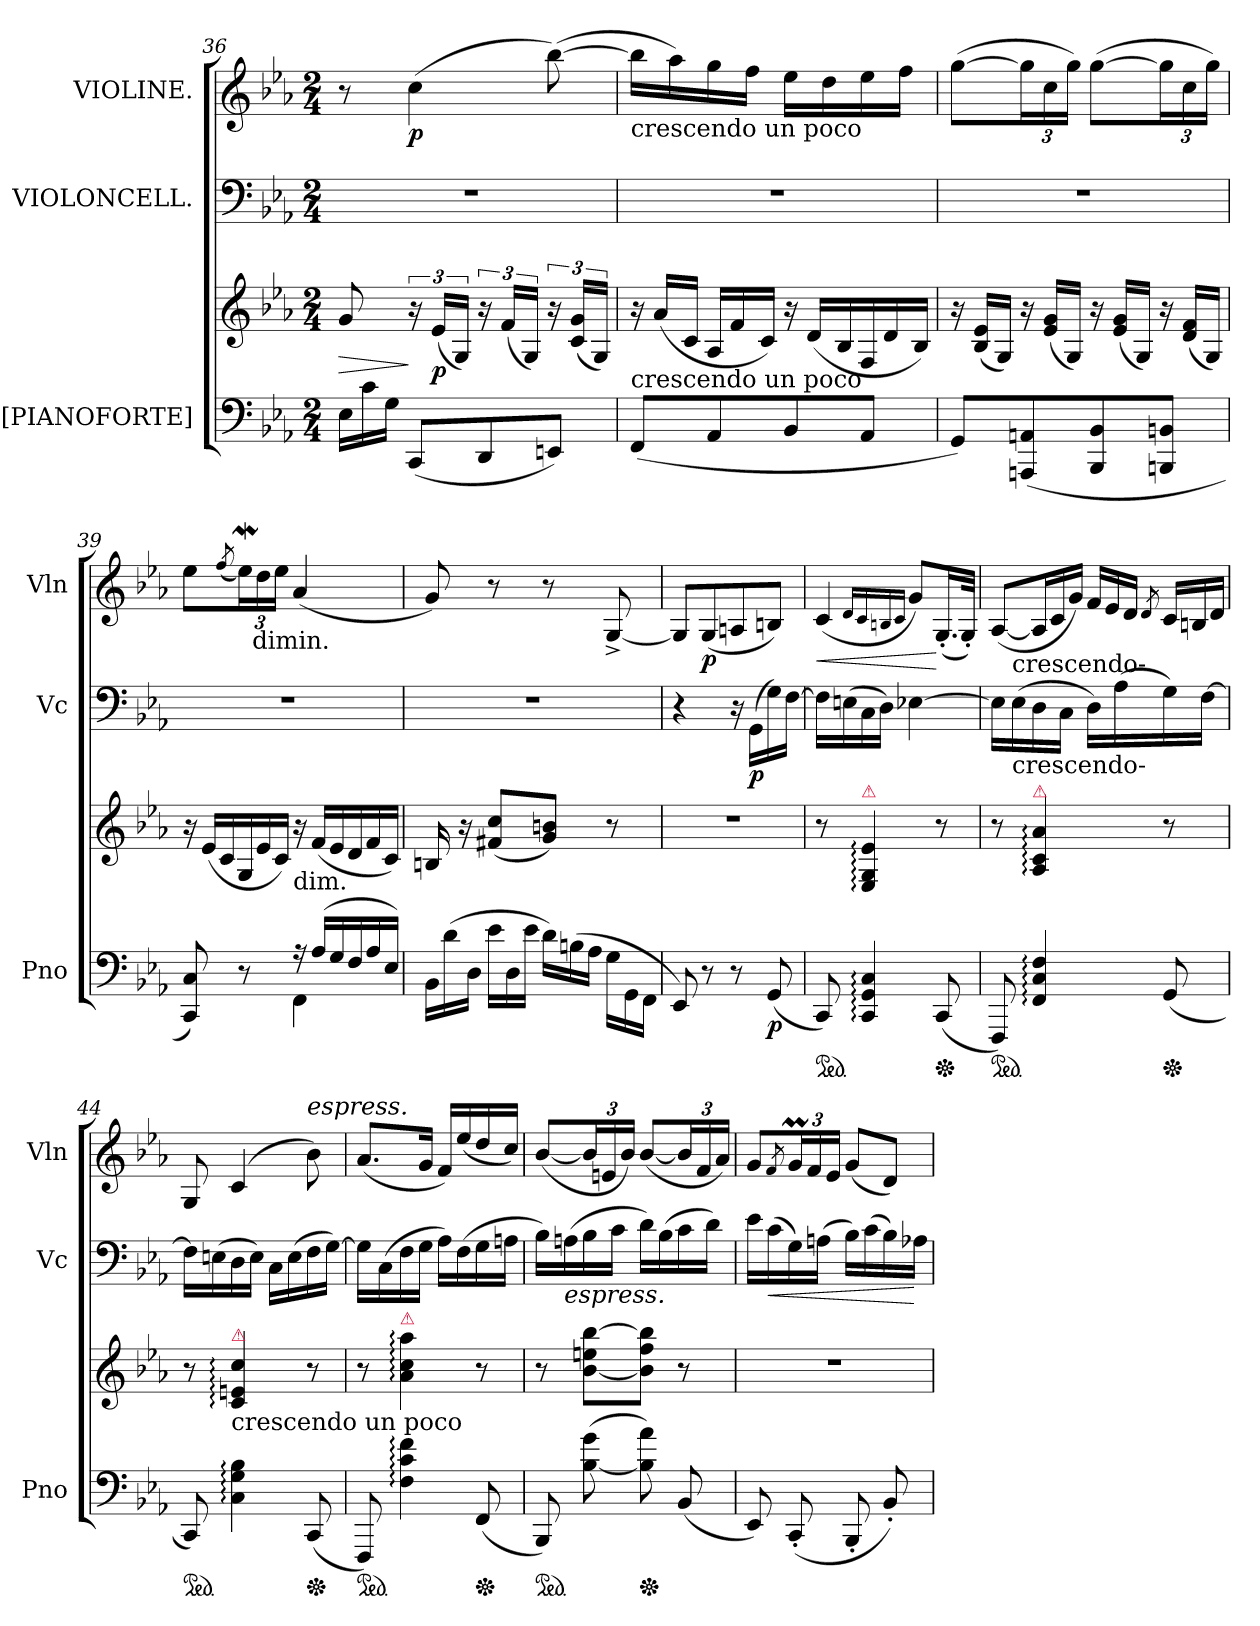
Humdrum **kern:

**kern	**kern	**dynam	**kern	**dynam	**kern	**dynam
*part3	*part3	*part3	*part2	*part2	*part1	*part1
*staff4	*staff3	*staff3/4	*staff2	*staff2	*staff1	*staff1
*I"[PIANOFORTE]	*	*	*I"VIOLONCELL.	*	*I"VIOLINE.	*
*I'Pno	*	*	*I'Vc	*	*I'Vln	*
*clefF4	*clefG2	*	*clefF4	*	*clefG2	*
*k[b-e-a-]	*k[b-e-a-]	*	*k[b-e-a-]	*	*k[b-e-a-]	*
*M2/4	*M2/4	*	*M2/4	*	*M2/4	*
*Xtuplet	*	*	*	*	*	*
=36	=36	=36	=36	=36	=36	=36
24E-\LL	8g/	>	2r	.	8r	.
24c\	.	.	.	.	.	.
24G\JJ	.	.	.	.	.	.
(8CC/L	24r	]	.	.	(4cc\	p
.	(24e-/LL	p	.	.	.	.
.	24G/JJ)	.	.	.	.	.
8DD/	24r	.	.	.	.	.
.	(24f/LL	.	.	.	.	.
.	24G/JJ)	.	.	.	.	.
8EEn/J)	24r	.	.	.	([8bb-\)	.
.	(24c/ 24g/LL	.	.	.	.	.
.	24G/JJ)	.	.	.	.	.
=37	=37	=37	=37	=37	=37	=37
*	*Xtuplet	*	*	*	*	*
!	!	!	!	!	!LO:TX:b:t=crescendo un poco	!
!	!LO:TX:b:t=crescendo un poco	!	!	!	!	!
(8FF/L	24r	.	2r	.	16bb-\LL]	.
.	(24a-/LL	.	.	.	.	.
.	.	.	.	.	16aa-\)	.
.	24c/JJ	.	.	.	.	.
8AA-/	24A-/LL	.	.	.	16gg\	.
.	24f/	.	.	.	.	.
.	.	.	.	.	16ff\JJ	.
.	24c/JJ)	.	.	.	.	.
8BB-/	24r	.	.	.	16ee-\LL	.
.	(24d/LL	.	.	.	.	.
.	.	.	.	.	16dd\	.
.	24B-/	.	.	.	.	.
8AA-/J	24F/	.	.	.	16ee-\	.
.	24d/	.	.	.	.	.
.	.	.	.	.	16ff\JJ	.
.	24B-/JJ)	.	.	.	.	.
=38	=38	=38	=38	=38	=38	=38
8GG/L)	24r	.	2r	.	([8gg\L	.
.	(24B-/ 24e-/LL	.	.	.	.	.
.	24G/JJ)	.	.	.	.	.
(8AAAn/ 8AAn/	24r	.	.	.	24gg\L]	.
.	(24e-/ 24g/LL	.	.	.	24cc\	.
.	24G/JJ)	.	.	.	24gg\JJ)	.
8BBB-/ 8BB-/	24r	.	.	.	([8gg\L	.
.	(24e-/ 24g/LL	.	.	.	.	.
.	24G/JJ)	.	.	.	.	.
8BBBn/ 8BBn/J	24r	.	.	.	24gg\L]	.
.	(24d/ 24f/LL	.	.	.	24cc\	.
.	24G/JJ)	.	.	.	24gg\JJ)	.
=39	=39	=39	=39	=39	=39	=39
*^	*	*	*	*	*	*
8CC/ 8C/)	4ryy	24r	.	2r	.	8ee-\L	.
.	.	(24e-/LL	.	.	.	.	.
.	.	24c/	.	.	.	.	.
.	.	.	.	.	.	(8qff/	.
8r	.	24G/	.	.	.	24ee-w\L)	.
!	!	!	!	!	!	!LO:TX:b:t=dimin.	!
.	.	24e-/	.	.	.	24dd\	.
.	.	24c/JJ)	.	.	.	24ee-\JJ	.
!	!	!LO:TX:b:t=dim.	!	!	!	!	!
24rA	4FF\	24r	.	.	.	(4a-/	.
(<24A-/LL	.	(24f/LL	.	.	.	.	.
24G/	.	24e-/	.	.	.	.	.
24F/	.	24d/	.	.	.	.	.
24A-/	.	24f/	.	.	.	.	.
24E-/JJ)	.	24c/JJ)	.	.	.	.	.
*v	*v	*	*	*	*	*	*
=40	=40	=40	=40	=40	=40	=40
24BB-\LL	16Bn/	.	2r	.	8g/)	.
(24d\	.	.	.	.	.	.
.	16r	.	.	.	.	.
24D\JJ	.	.	.	.	.	.
24e-\LL	(8f#X/ 8cc/L	.	.	.	8r	.
24D\	.	.	.	.	.	.
24e-\JJ	.	.	.	.	.	.
24d\LL)	8g/ 8bn/J)	.	.	.	8r	.
(24Bn\	.	.	.	.	.	.
24A-\JJ	.	.	.	.	.	.
24G\LL	8r	.	.	.	[8G^/	.
24GG\	.	.	.	.	.	.
24FF\JJ	.	.	.	.	.	.
=41	=41	=41	=41	=41	=41	=41
8EE-/)	2r	.	4r	.	8G/L]	.
8r	.	.	.	.	(8G/	p
8r	.	.	16r	.	8An/	.
.	.	.	(16GG\LL	p	.	.
!	!	!LO:DY:b=2	!	!	!	!
(8GG/	.	p	16G\)	.	8Bn/J)	.
.	.	.	[16F\JJ	.	.	.
=42	=42	=42	=42	=42	=42	=42
!	!	!	!	!	!	!LO:HP:b
*ped	*	*	*	*	*	*
8CC/)	8r	.	16F\LL]	.	(4c/	<
.	.	.	(16En\	.	.	.
!	!LO:TX:a:color=crimson:t=⚠	!	!	!	!	!
4CC:/ 4GG:/ 4C:/	4E-:/ 4G:/ 4e-:/	.	16C\	.	.	.
.	.	.	16D\JJ)	.	.	.
.	.	.	.	.	16qqd/LL	.
.	.	.	.	.	16qqc/	.
.	.	.	.	.	16qqBn/	.
.	.	.	.	.	16qqc/JJ	.
.	.	.	[4E-X\	.	8g/L)	.
*Xped	*	*	*	*	*	*
(8CC/	8r	.	.	.	(16.G'/L	[
.	.	.	.	.	32G'/JJk)	.
=43	=43	=43	=43	=43	=43	=43
*	*	*	*	*	*^	*
*ped	*	*	*	*	*	*	*
8FFF/)	8r	.	16E-\LL]	.	([8A-/L	16ryy	.
!	!	!	!	!	!	!LO:TX:b:t=crescendo-	!
!	!	!	!LO:TX:b:t=crescendo-	!	!	!	!
.	.	.	(16E-\	.	.	4..ryy	.
*	*	*	*	*	*Xtuplet	*	*
!	!LO:TX:a:color=crimson:t=⚠	!	!	!	!	!	!
4FF:/ 4C:/ 4F:/	4A-:/ 4c:/ 4a-:/	.	16D\	.	24A-/L]	.	.
.	.	.	.	.	24c/	.	.
.	.	.	16C\JJ	.	.	.	.
.	.	.	.	.	24g/JJ)	.	.
.	.	.	16D\LL)	.	24f/LL	.	.
.	.	.	.	.	24e-/	.	.
.	.	.	(16A-\	.	.	.	.
.	.	.	.	.	24d/JJ	.	.
.	.	.	.	.	8qd/	.	.
*Xped	*	*	*	*	*	*	*
(8GG/	8r	.	16G\)	.	24c/LL	.	.
.	.	.	.	.	24Bn/	.	.
.	.	.	[16F\JJ	.	.	.	.
.	.	.	.	.	24d/JJ	.	.
*	*	*	*	*	*v	*v	*
=44	=44	=44	=44	=44	=44	=44
*ped	*	*	*	*	*	*
8CC/)	8r	.	16F\LL]	.	8G/	.
.	.	.	(16En\	.	.	.
!	!LO:TX:b:t=crescendo un poco	!	!	!	!	!
!	!LO:TX:a:color=crimson:t=⚠	!	!	!	!	!
4C:\ 4G:\ 4B-:\	4c:/ 4en:/ 4cc:/	.	16D\	.	(4c/	.
.	.	.	16E\JJ)	.	.	.
.	.	.	16C\LL	.	.	.
.	.	.	(16E\	.	.	.
!	!	!	!	!	!LO:TX:a:i:t=espress.	!
*Xped	*	*	*	*	*	*
(8CC/	8r	.	16F\	.	8b-\)	.
.	.	.	[16G\JJ)	.	.	.
=45	=45	=45	=45	=45	=45	=45
*ped	*	*	*	*	*	*
8FFF/)	8r	.	16G\LL]	.	(8.a-/L	.
.	.	.	(16C\	.	.	.
!	!LO:TX:a:color=crimson:t=⚠	!	!	!	!	!
4F:\ 4c:\ 4f:\	4a-:\ 4cc:\ 4aa-:\	.	16F\	.	.	.
.	.	.	16G\JJ	.	16g/Jk	.
.	.	.	16A-\LL)	.	16f/LL)	.
.	.	.	(16F\	.	(16ee-/	.
*Xped	*	*	*	*	*	*
(8FF/	8r	.	16G\	.	16dd/	.
.	.	.	16An\JJ	.	16cc/JJ)	.
=46	=46	=46	=46	=46	=46	=46
*ped	*	*	*	*	*	*
8BBB-/)	8r	.	16B-\LL)	.	([8b-/L	.
!	!	!	!LO:TX:b:i:t=espress.	!	!	!
.	.	.	(16An\	.	.	.
*	*	*	*	*	*tuplet	*
([8B-\ 8g\	[8b-\ 8een\ [8bb-\L	.	16B-\	.	24b-/L]	.
.	.	.	.	.	24en/	.
.	.	.	16c\JJ	.	.	.
.	.	.	.	.	24b-/JJ)	.
*Xped	*	*	*	*	*	*
8B-]\ 8a-\)	8b-]\ 8ff\ 8bb-]\J	.	16d\LL)	.	([8b-/L	.
.	.	.	(16B-\	.	.	.
(8BB-/	8r	.	16c\	.	24b-/L]	.
.	.	.	.	.	24f/	.
.	.	.	16d\JJ)	.	.	.
.	.	.	.	.	24a-/JJ)	.
=47	=47	=47	=47	=47	=47	=47
8EE-/)	2r	.	16e-\LL	.	8g/L	.
!	!	!	!	!LO:HP:b	!	!
.	.	.	(16c\	<	.	.
.	.	.	.	.	8qf/	.
(8CC'/	.	.	16G\)	.	24gm/L	.
.	.	.	.	.	24f/	.
.	.	.	(16An\JJ	.	.	.
.	.	.	.	.	24e-/JJ	.
8BBB-'/	.	.	16B-\LL)	.	(8g/L	.
.	.	.	(16c\	.	.	.
8BB-'/)	.	.	16B-\)	.	8d/J)	.
.	.	.	16A-X\JJ	[	.	.
=	=	=	=	=	=	=
*-	*-	*-	*-	*-	*-	*-
